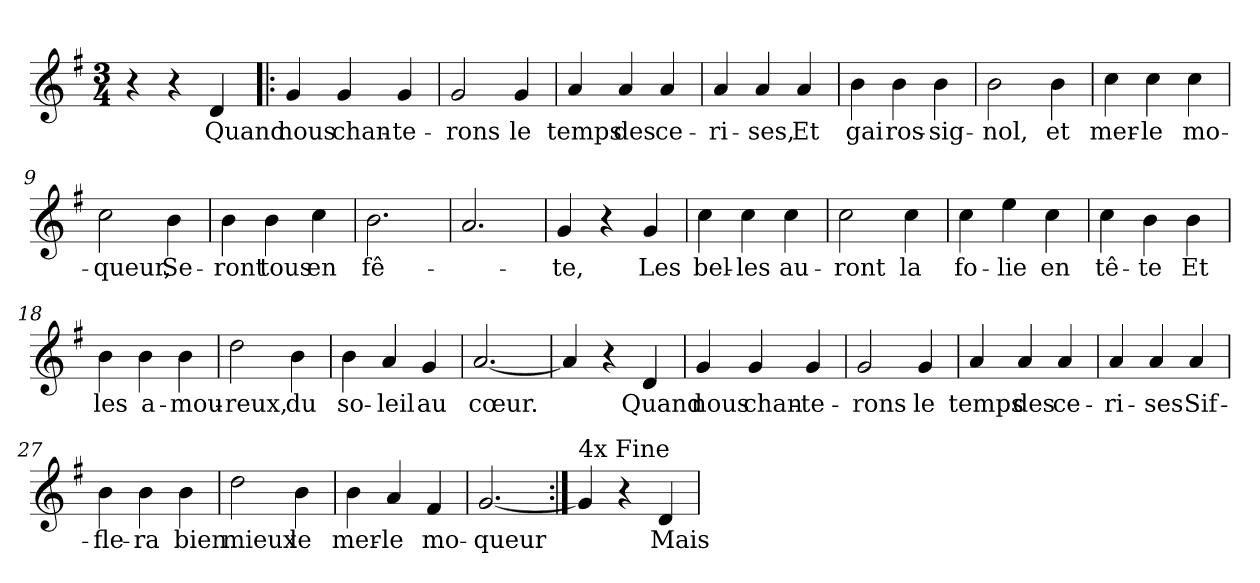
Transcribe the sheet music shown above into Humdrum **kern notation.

**kern	**text
*part1	*part1
*staff1	*staff1
*clefG2	*
*k[f#]	*
*G:	*
*M3/4	*
=1	=1
4r	.
4r	.
4d/	Quand
=2!|:	=2!|:
4g/	nous
4g/	chan-
4g/	-te-
=3	=3
2g/	-rons
4g/	le
=4	=4
4a/	temps
4a/	des
4a/	ce-
!!LO:LB:g=z
=5	=5
4a/	-ri-
4a/	-ses,
4a/	Et
=6	=6
4b\	gai
4b\	ros-
4b\	-sig-
=7	=7
2b\	-nol,
4b\	et
=8	=8
4cc\	mer-
4cc\	-le
4cc\	mo-
!!LO:LB:g=z
=9	=9
2cc\	-queur,
4b\	Se-
=10	=10
4b\	-ront
4b\	tous
4cc\	en
=11	=11
2.b\	fê-
=12	=12
2.a/	.
!!LO:LB:g=z
=13	=13
4g/	-te,
4r	.
4g/	Les
=14	=14
4cc\	bel-
4cc\	-les
4cc\	au-
=15	=15
2cc\	-ront
4cc\	la
=16	=16
4cc\	fo-
4ee\	-lie
4cc\	en
!!LO:LB:g=z
=17	=17
4cc\	tê-
4b\	-te
4b\	Et
=18	=18
4b\	les
4b\	a-
4b\	-mou-
=19	=19
2dd\	-reux,
4b\	du
=20	=20
4b\	so-
4a/	-leil
4g/	au
!!LO:LB:g=z
=21	=21
[2.a/	cœur.
=22	=22
4a/]	.
4r	.
4d/	Quand
=23	=23
4g/	nous
4g/	chan-
4g/	-te-
=24	=24
2g/	-rons
4g/	le
!!LO:LB:g=z
=25	=25
4a/	temps
4a/	des
4a/	ce-
=26	=26
4a/	-ri-
4a/	-ses
4a/	Sif-
=27	=27
4b\	-fle-
4b\	-ra
4b\	bien
=28	=28
2dd\	mieux
4b\	le
!!LO:LB:g=z
=29	=29
4b\	mer-
4a/	-le
4f#/	mo-
=30	=30
[2.g/	-queur
=31:|!	=31:|!
!LO:TX:a:t=4x Fine	!
4g/]	.
4r	.
4d/	Mais
=	=
*-	*-
